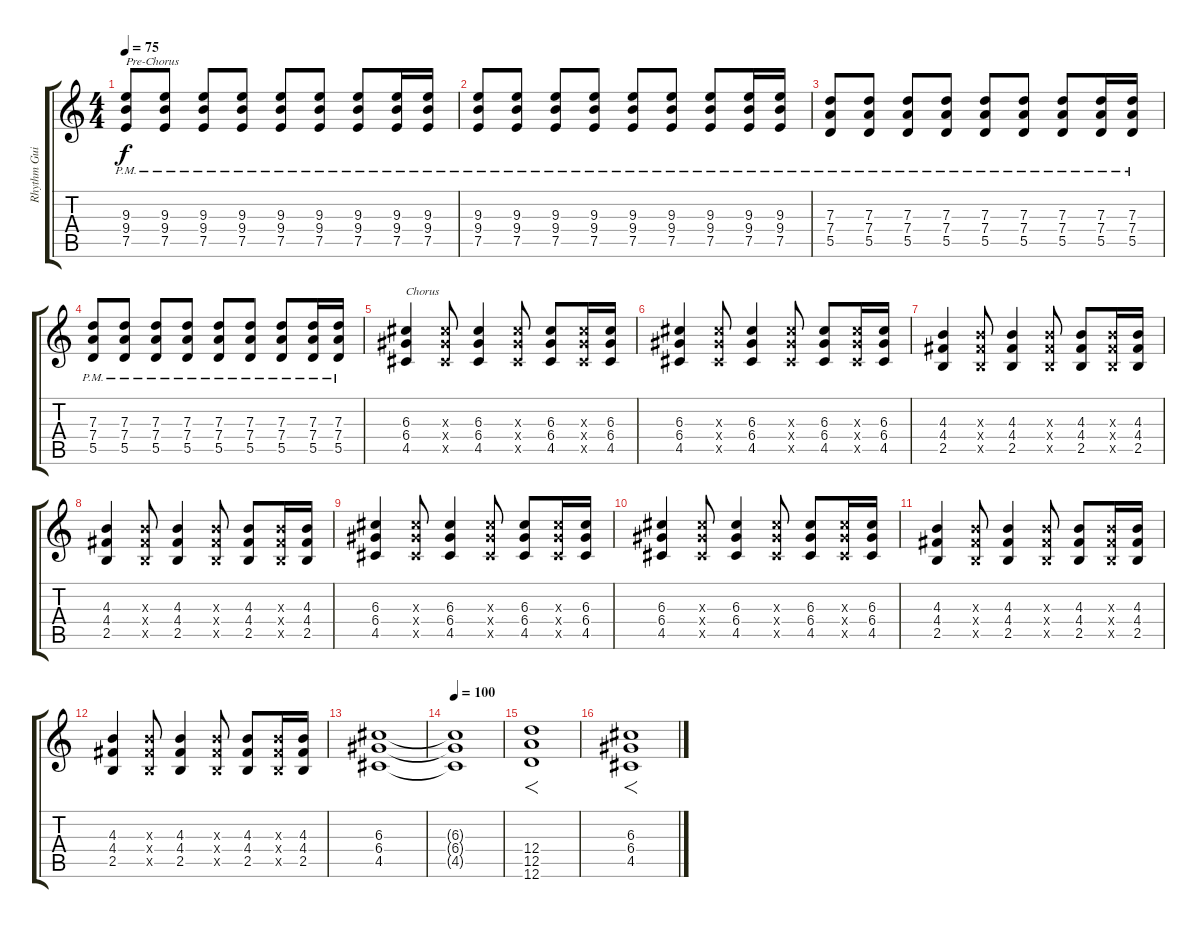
\track ("Rhythm Guitar" "Rhythm Gui") {instrument distortionguitar}
\staff {score tabs}
\tuning (E4 B3 G3 D3 A2 D2) {hide}
\ts (4 4)
\tempo 75
\clef g2
\ks c
(9.3{pm} 9.4{pm} 7.5{pm}).8{txt "Pre-Chorus" dy f} (9.3{pm} 9.4{pm} 7.5{pm}).8 (9.3{pm} 9.4{pm} 7.5{pm}).8 (9.3{pm} 9.4{pm} 7.5{pm}).8 (9.3{pm} 9.4{pm} 7.5{pm}).8 (9.3{pm} 9.4{pm} 7.5{pm}).8 (9.3{pm} 9.4{pm} 7.5{pm}).8 (9.3{pm} 9.4{pm} 7.5{pm}).16 (9.3{pm} 9.4{pm} 7.5{pm}).16 |
(9.3{pm} 9.4{pm} 7.5{pm}).8 (9.3{pm} 9.4{pm} 7.5{pm}).8 (9.3{pm} 9.4{pm} 7.5{pm}).8 (9.3{pm} 9.4{pm} 7.5{pm}).8 (9.3{pm} 9.4{pm} 7.5{pm}).8 (9.3{pm} 9.4{pm} 7.5{pm}).8 (9.3{pm} 9.4{pm} 7.5{pm}).8 (9.3{pm} 9.4{pm} 7.5{pm}).16 (9.3{pm} 9.4{pm} 7.5{pm}).16 |
(7.3{pm} 7.4{pm} 5.5{pm}).8 (7.3{pm} 7.4{pm} 5.5{pm}).8 (7.3{pm} 7.4{pm} 5.5{pm}).8 (7.3{pm} 7.4{pm} 5.5{pm}).8 (7.3{pm} 7.4{pm} 5.5{pm}).8 (7.3{pm} 7.4{pm} 5.5{pm}).8 (7.3{pm} 7.4{pm} 5.5{pm}).8 (7.3{pm} 7.4{pm} 5.5{pm}).16 (7.3{pm} 7.4{pm} 5.5{pm}).16 |
(7.3{pm} 7.4{pm} 5.5{pm}).8 (7.3{pm} 7.4{pm} 5.5{pm}).8 (7.3{pm} 7.4{pm} 5.5{pm}).8 (7.3{pm} 7.4{pm} 5.5{pm}).8 (7.3{pm} 7.4{pm} 5.5{pm}).8 (7.3{pm} 7.4{pm} 5.5{pm}).8 (7.3{pm} 7.4{pm} 5.5{pm}).8 (7.3{pm} 7.4{pm} 5.5{pm}).16 (7.3{pm} 7.4{pm} 5.5{pm}).16 |
(6.3 6.4 4.5).4{txt "Chorus"} (6.3{x} 6.4{x} 4.5{x}).8 (6.3 6.4 4.5).4 (6.3{x} 6.4{x} 4.5{x}).8 (6.3 6.4 4.5).8 (6.3{x} 6.4{x} 4.5{x}).16 (6.3 6.4 4.5).16 |
(6.3 6.4 4.5).4 (6.3{x} 6.4{x} 4.5{x}).8 (6.3 6.4 4.5).4 (6.3{x} 6.4{x} 4.5{x}).8 (6.3 6.4 4.5).8 (6.3{x} 6.4{x} 4.5{x}).16 (6.3 6.4 4.5).16 |
(4.3 4.4 2.5).4 (4.3{x} 4.4{x} 2.5{x}).8 (4.3 4.4 2.5).4 (4.3{x} 4.4{x} 2.5{x}).8 (4.3 4.4 2.5).8 (4.3{x} 4.4{x} 2.5{x}).16 (4.3 4.4 2.5).16 |
(4.3 4.4 2.5).4 (4.3{x} 4.4{x} 2.5{x}).8 (4.3 4.4 2.5).4 (4.3{x} 4.4{x} 2.5{x}).8 (4.3 4.4 2.5).8 (4.3{x} 4.4{x} 2.5{x}).16 (4.3 4.4 2.5).16 |
(6.3 6.4 4.5).4 (6.3{x} 6.4{x} 4.5{x}).8 (6.3 6.4 4.5).4 (6.3{x} 6.4{x} 4.5{x}).8 (6.3 6.4 4.5).8 (6.3{x} 6.4{x} 4.5{x}).16 (6.3 6.4 4.5).16 |
(6.3 6.4 4.5).4 (6.3{x} 6.4{x} 4.5{x}).8 (6.3 6.4 4.5).4 (6.3{x} 6.4{x} 4.5{x}).8 (6.3 6.4 4.5).8 (6.3{x} 6.4{x} 4.5{x}).16 (6.3 6.4 4.5).16 |
(4.3 4.4 2.5).4 (4.3{x} 4.4{x} 2.5{x}).8 (4.3 4.4 2.5).4 (4.3{x} 4.4{x} 2.5{x}).8 (4.3 4.4 2.5).8 (4.3{x} 4.4{x} 2.5{x}).16 (4.3 4.4 2.5).16 |
(4.3 4.4 2.5).4 (4.3{x} 4.4{x} 2.5{x}).8 (4.3 4.4 2.5).4 (4.3{x} 4.4{x} 2.5{x}).8 (4.3 4.4 2.5).8 (4.3{x} 4.4{x} 2.5{x}).16 (4.3 4.4 2.5).16 |
(6.3 6.4 4.5).1 |
\tempo 100
(6.3{t} 6.4{t} 4.5{t}).1 |
(12.4 12.5 12.6).1{f} |
(6.3 6.4 4.5).1{f}
